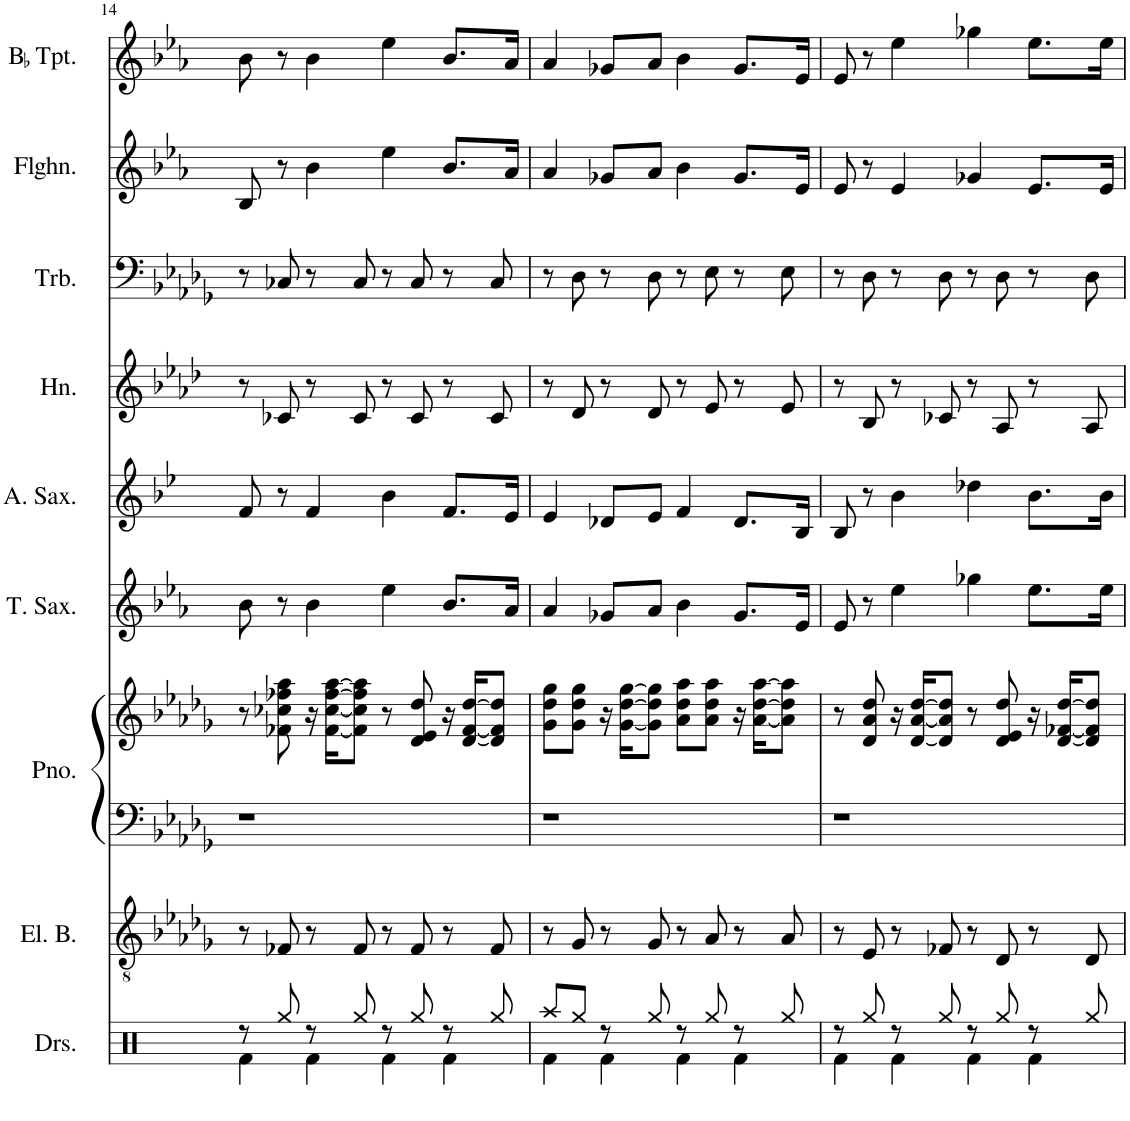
**kern	**kern	**kern	**kern	**kern	**kern	**kern	**kern	**kern	**kern
*part9	*part8	*part7	*part7	*part6	*part5	*part4	*part3	*part2	*part1
*staff10	*staff9	*staff8	*staff7	*staff6	*staff5	*staff4	*staff3	*staff2	*staff1
*I"Drumset	*I"Electric Bass	*I"Piano	*	*I"Tenor Saxophone	*I"Alto Saxophone	*I"Horn	*I"Trombone	*I"Flugelhorn	*I"BaccidentalFlat Trumpet
*I'Drs.	*I'El. B.	*I'Pno.	*	*I'T. Sax.	*I'A. Sax.	*I'Hn.	*I'Trb.	*I'Flghn.	*I'BaccidentalFlat Tpt.
!!LO:PB:g=z
*clefX	*clefGv2	*clefF4	*clefG2	*clefG2	*clefG2	*clefG2	*clefF4	*clefG2	*clefG2
*	*	*	*	*Trd8c14	*Trd5c9	*Trd4c7	*	*Trd1c2	*Trd1c2
*k[]	*k[b-e-a-d-g-]	*k[b-e-a-d-g-]	*k[b-e-a-d-g-]	*k[b-e-a-]	*k[b-e-]	*k[b-e-a-d-]	*k[b-e-a-d-g-]	*k[b-e-a-]	*k[b-e-a-]
=14	=14	=14	=14	=14	=14	=14	=14	=14	=14
*^	*	*	*	*	*	*	*	*	*
8r	4Rf\	8r	1r	8r	8b-\	8f/	8r	8r	8B-/	8b-\
8Rgg/	.	8F-X/	.	8f-X\ 8cc-X\ 8ff-X\ 8aa-\	8r	8r	8c-X/	8C-X/	8r	8r
8r	4Rf\	8r	.	16r	4b-\	4f/	8r	8r	4b-\	4b-\
.	.	.	.	[16f-\ [16cc-\ [16ff-\ [16aa-\KL	.	.	.	.	.	.
8Rgg/	.	8F-/	.	8f-\] 8cc-\] 8ff-\] 8aa-\]J	.	.	8c-/	8C-/	.	.
8r	4Rf\	8r	.	8r	4ee-\	4b-\	8r	8r	4ee-\	4ee-\
8Rgg/	.	8F-/	.	8d-/ 8e-/ 8dd-/	.	.	8c-/	8C-/	.	.
8r	4Rf\	8r	.	16r	8.b-/L	8.f/L	8r	8r	8.b-/L	8.b-/L
.	.	.	.	[16d-/ [16f-/ [16dd-/KL	.	.	.	.	.	.
8Rgg/	.	8F-/	.	8d-/] 8f-/] 8dd-/]J	.	.	8c-/	8C-/	.	.
.	.	.	.	.	16a-/Jk	16e-/Jk	.	.	16a-/Jk	16a-/Jk
=15	=15	=15	=15	=15	=15	=15	=15	=15	=15	=15
8Raa/L	4Rf\	8r	1r	8g-\ 8dd-\ 8gg-\L	4a-/	4e-/	8r	8r	4a-/	4a-/
8Rgg/J	.	8G-/	.	8g-\ 8dd-\ 8gg-\J	.	.	8d-/	8D-\	.	.
8r	4Rf\	8r	.	16r	8g-X/L	8d-X/L	8r	8r	8g-X/L	8g-X/L
.	.	.	.	[16g-\ [16dd-\ [16gg-\KL	.	.	.	.	.	.
8Rgg/	.	8G-/	.	8g-\] 8dd-\] 8gg-\]J	8a-/J	8e-/J	8d-/	8D-\	8a-/J	8a-/J
8r	4Rf\	8r	.	8a-\ 8dd-\ 8aa-\L	4b-\	4f/	8r	8r	4b-\	4b-\
8Rgg/	.	8A-/	.	8a-\ 8dd-\ 8aa-\J	.	.	8e-/	8E-\	.	.
8r	4Rf\	8r	.	16r	8.g-/L	8.d-/L	8r	8r	8.g-/L	8.g-/L
.	.	.	.	[16a-\ [16dd-\ [16aa-\KL	.	.	.	.	.	.
8Rgg/	.	8A-/	.	8a-\] 8dd-\] 8aa-\]J	.	.	8e-/	8E-\	.	.
.	.	.	.	.	16e-/Jk	16B-/Jk	.	.	16e-/Jk	16e-/Jk
=16	=16	=16	=16	=16	=16	=16	=16	=16	=16	=16
8r	4Rf\	8r	1r	8r	8e-/	8B-/	8r	8r	8e-/	8e-/
8Rgg/	.	8E-/	.	8d-/ 8a-/ 8dd-/	8r	8r	8B-/	8D-\	8r	8r
8r	4Rf\	8r	.	16r	4ee-\	4b-\	8r	8r	4e-/	4ee-\
.	.	.	.	[16d-/ [16a-/ [16dd-/KL	.	.	.	.	.	.
8Rgg/	.	8F-X/	.	8d-/] 8a-/] 8dd-/]J	.	.	8c-X/	8D-\	.	.
8r	4Rf\	8r	.	8r	4gg-X\	4dd-X\	8r	8r	4g-X/	4gg-X\
8Rgg/	.	8D-/	.	8d-/ 8e-/ 8dd-/	.	.	8A-/	8D-\	.	.
8r	4Rf\	8r	.	16r	8.ee-\L	8.b-\L	8r	8r	8.e-/L	8.ee-\L
.	.	.	.	[16d-/ [16f-X/ [16dd-/KL	.	.	.	.	.	.
8Rgg/	.	8D-/	.	8d-/] 8f-/] 8dd-/]J	.	.	8A-/	8D-\	.	.
.	.	.	.	.	16ee-\Jk	16b-\Jk	.	.	16e-/Jk	16ee-\Jk
*v	*v	*	*	*	*	*	*	*	*	*
=	=	=	=	=	=	=	=	=	=
*-	*-	*-	*-	*-	*-	*-	*-	*-	*-
